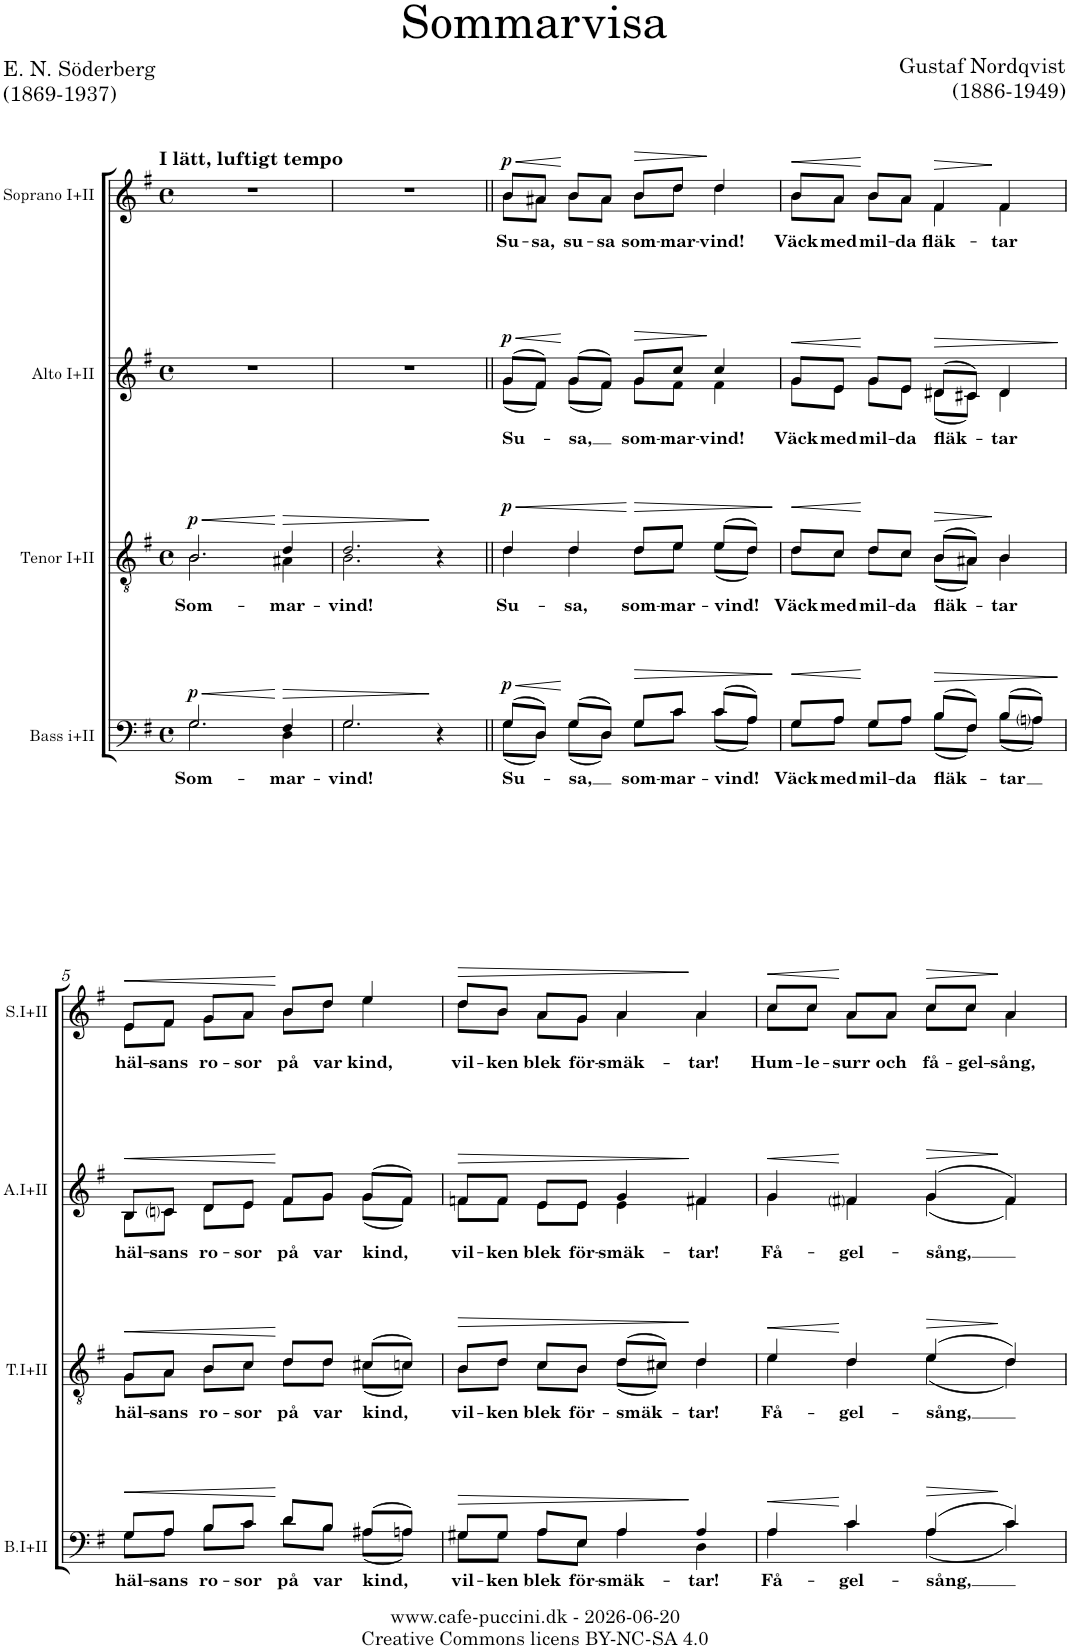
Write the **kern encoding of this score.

**kern	**text	**dynam	**kern	**text	**dynam	**kern	**text	**dynam	**kern	**text	**dynam
*part4	*part4	*part4	*part3	*part3	*part3	*part2	*part2	*part2	*part1	*part1	*part1
*staff4	*staff4	*staff4	*staff3	*staff3	*staff3	*staff2	*staff2	*staff2	*staff1	*staff1	*staff1
*I"Bass i+II	*	*	*I"Tenor I+II	*	*	*I"Alto I+II	*	*	*I"Soprano I+II	*	*
*I'B.I+II	*	*	*I'T.I+II	*	*	*I'A.I+II	*	*	*I'S.I+II	*	*
*clefF4	*	*	*clefGv2	*	*	*clefG2	*	*	*clefG2	*	*
*k[f#]	*	*	*k[f#]	*	*	*k[f#]	*	*	*k[f#]	*	*
*G:	*	*	*G:	*	*	*G:	*	*	*G:	*	*
*M4/4	*	*	*M4/4	*	*	*M4/4	*	*	*M4/4	*	*
*met(c)	*	*	*met(c)	*	*	*met(c)	*	*	*met(c)	*	*
=1	=1	=1	=1	=1	=1	=1	=1	=1	=1	=1	=1
!	!	!	!	!	!	!	!	!	!LO:TX:a:B:t=I lätt, luftigt tempo	!	!
!	!LO:LY:b	!LO:HP:b	!	!LO:LY:b	!LO:HP:b	!	!	!	!	!	!
*^	*	*	*^	*	*	*	*	*	*	*	*
!	!	!	!LO:DY:n=1:a	!	!	!	!LO:DY:n=1:a	!	!	!	!	!	!
2.G/	2.G\	Som-	< p	2.B/	2.B\	Som-	< p	1r	.	.	1r	.	.
!	!	!LO:LY:b	!LO:HP:n=1:b	!	!	!LO:LY:b	!LO:HP:n=1:b	!	!	!	!	!	!
4F#/	4D\	-mar-	[ >	4d/	4A#X\	-mar-	[ >	.	.	.	.	.	.
=2	=2	=2	=2	=2	=2	=2	=2	=2	=2	=2	=2	=2	=2
!	!	!LO:LY:b	!	!	!	!LO:LY:b	!	!	!	!	!	!	!
2.G/	2.G\	-vind!	.	2.d/	2.B\	-vind!	.	1r	.	.	1r	.	.
4r	4ryy	.	]	4r;<	4ryy	.	]	.	.	.	.	.	.
=3||	=3||	=3||	=3||	=3||	=3||	=3||	=3||	=3||	=3||	=3||	=3||	=3||	=3||
!	!	!LO:LY:b	!LO:HP:b	!	!	!LO:LY:b	!LO:HP:b	!	!LO:LY:b	!LO:HP:b	!	!LO:LY:b	!LO:HP:b
*	*	*	*	*	*	*	*	*^	*	*	*^	*	*
!	!	!	!LO:DY:n=1:a	!	!	!	!LO:DY:n=1:a	!	!	!	!LO:DY:n=1:a	!	!	!	!LO:DY:n=1:a
(>8G/L	(<8G\L	Su-	< p	4d/	4d\	Su-	< p	(>8g/L	(8g\L	Su-	< p	8b/L	8b\L	Su-	< p
!	!	!	!	!	!	!	!	!	!	!	!	!	!	!LO:LY:b	!
8D/J)	8D\J)	.	.	.	.	.	.	8f#/J)	8f#\J)	.	.	8a#X/J	8a#\J	-sa,	.
!	!	!LO:LY:b	!	!	!	!LO:LY:b	!	!	!	!LO:LY:b	!	!	!	!LO:LY:b	!
(>8G/L	(<8G\L	-sa,	[	4d/	4d\	-sa,	.	(>8g/L	(8g\L	-sa,	[	8b/L	8b\L	su-	[
!	!	!	!	!	!	!	!	!	!	!	!	!	!	!LO:LY:b	!
8D/J)	8D\J)	.	.	.	.	.	.	8f#/J)	8f#\J)	.	.	8a#/J	8a#\J	-sa	.
!	!	!LO:LY:b	!LO:HP:b	!	!	!LO:LY:b	!LO:HP:n=1:b	!	!	!LO:LY:b	!LO:HP:b	!	!	!LO:LY:b	!LO:HP:b
8G/L	8G\L	som-	>	8d/L	8d\L	som-	[ >	8g/L	8g\L	som-	>	8b\L	8b/L	som-	>
!	!	!LO:LY:b	!	!	!	!LO:LY:b	!	!	!	!LO:LY:b	!	!	!	!LO:LY:b	!
8c/J	8c\J	-mar-	.	8e/J	8e\J	-mar-	.	8cc/J	8f#\J	-mar-	.	8dd\J	8dd/J	-mar-	.
!	!	!LO:LY:b	!	!	!	!LO:LY:b	!	!	!	!LO:LY:b	!	!	!	!LO:LY:b	!
(>8c/L	(<8c\L	-vind!	.	(>8e/L	(<8e\L	-vind!	.	4cc/	4f#\	-vind!	]	4dd/	4dd\	-vind!	]
8A/J)	8A\J)	.	.	8d/J)	8d\J)	.	.	.	.	.	.	.	.	.	.
*v	*v	*	*	*	*	*	*	*v	*v	*	*	*v	*v	*	*
*	*	*	*v	*v	*	*	*	*	*	*	*	*
.	.	]	.	.	]	.	.	.	.	.	.
=4	=4	=4	=4	=4	=4	=4	=4	=4	=4	=4	=4
!	!LO:LY:b	!LO:HP:b	!	!LO:LY:b	!LO:HP:b	!	!LO:LY:b	!LO:HP:b	!	!LO:LY:b	!LO:HP:b
*^	*	*	*^	*	*	*^	*	*	*^	*	*
8G/L	8G\L	Väck	<	8d/L	8d\L	Väck	<	8g/L	8g\L	Väck	<	8b/L	8b\L	Väck	<
!	!	!LO:LY:b	!	!	!	!LO:LY:b	!	!	!	!LO:LY:b	!	!	!	!LO:LY:b	!
8A/J	8A\J	med	.	8c/J	8c\J	med	.	8e/J	8e\J	med	.	8a/J	8a\J	med	.
!	!	!LO:LY:b	!	!	!	!LO:LY:b	!	!	!	!LO:LY:b	!	!	!	!LO:LY:b	!
8G/L	8G\L	mil-	[	8d/L	8d\L	mil-	[	8g/L	8g\L	mil-	[	8b/L	8b\L	mil-	[
!	!	!LO:LY:b	!	!	!	!LO:LY:b	!	!	!	!LO:LY:b	!	!	!	!LO:LY:b	!
8A/J	8A\J	-da	.	8c/J	8c\J	-da	.	8e/J	8e\J	-da	.	8a/J	8a\J	-da	.
!	!	!LO:LY:b	!LO:HP:b	!	!	!LO:LY:b	!LO:HP:b	!	!	!LO:LY:b	!LO:HP:b	!	!	!LO:LY:b	!LO:HP:b
(>8B/L	(<8B\L	fläk-	>	(>8B/L	(<8B\L	fläk-	>	(>8d#X/L	(<8d#\L	fläk-	>	4f#/	4f#\	fläk-	>
8F#/J)	8F#\J)	.	.	8A#X/J)	8A#\J)	.	.	8c#X/J)	8c#\J)	.	.	.	.	.	.
!	!	!LO:LY:b	!	!	!	!LO:LY:b	!	!	!	!LO:LY:b	!	!	!	!LO:LY:b	!
(>8B/L	(<8B\L	-tar	.	4B/	4B\	-tar	]	4d#/	4d#\	-tar	.	4f#/	4f#\	-tar	]
8Ani/J)	8A\J)	.	.	.	.	.	.	.	.	.	.	.	.	.	.
*v	*v	*	*	*	*	*	*	*v	*v	*	*	*v	*v	*	*
*	*	*	*v	*v	*	*	*	*	*	*	*	*
.	.	]	.	.	.	.	.	]	.	.	.
!!LO:LB:g=z
=5	=5	=5	=5	=5	=5	=5	=5	=5	=5	=5	=5
!	!LO:LY:b	!LO:HP:b	!	!LO:LY:b	!LO:HP:b	!	!LO:LY:b	!LO:HP:b	!	!LO:LY:b	!LO:HP:b
*^	*	*	*^	*	*	*^	*	*	*^	*	*
8G/L	8G\L	häl-	<	8G/L	8G\L	häl-	<	8B/L	8B\L	häl-	<	8e/L	8e\L	häl-	<
!	!	!LO:LY:b	!	!	!	!LO:LY:b	!	!	!	!LO:LY:b	!	!	!	!LO:LY:b	!
8A/J	8A\J	-sans	.	8A/J	8A\J	-sans	.	8cni/J	8c\J	-sans	.	8f#/J	8f#\J	-sans	.
!	!	!LO:LY:b	!	!	!	!LO:LY:b	!	!	!	!LO:LY:b	!	!	!	!LO:LY:b	!
8B/L	8B\L	ro-	.	8B/L	8B\L	ro-	.	8d/L	8d\L	ro-	.	8g/L	8g\L	ro-	.
!	!	!LO:LY:b	!	!	!	!LO:LY:b	!	!	!	!LO:LY:b	!	!	!	!LO:LY:b	!
8c/J	8c\J	-sor	.	8c/J	8c\J	-sor	.	8e/J	8e\J	-sor	.	8a/J	8a\J	-sor	.
!	!	!LO:LY:b	!	!	!	!LO:LY:b	!	!	!	!LO:LY:b	!	!	!	!LO:LY:b	!
8d/L	8d\L	på	[	8d/L	8d\L	på	[	8f#/L	8f#\L	på	[	8b\L	8b/L	på	[
!	!	!LO:LY:b	!	!	!	!LO:LY:b	!	!	!	!LO:LY:b	!	!	!	!LO:LY:b	!
8B/J	8B\J	var	.	8d/J	8d\J	var	.	8g/J	8g\J	var	.	8dd\J	8dd/J	var	.
!	!	!LO:LY:b	!	!	!	!LO:LY:b	!	!	!	!LO:LY:b	!	!	!	!LO:LY:b	!
(>8A#X/L	(<8A#\L	kind,	.	(>8c#X/L	(<8c#\L	kind,	.	(>8g/L	(<8g\L	kind,	.	4ee/	4ee\	kind,	.
8An/J)	8A\J)	.	.	8cn/J)	8c\J)	.	.	8f#/J)	8f#\J)	.	.	.	.	.	.
=6	=6	=6	=6	=6	=6	=6	=6	=6	=6	=6	=6	=6	=6	=6	=6
!	!	!LO:LY:b	!LO:HP:b	!	!	!LO:LY:b	!LO:HP:b	!	!	!LO:LY:b	!LO:HP:b	!	!	!LO:LY:b	!LO:HP:b
8G#X/L	8G#\L	vil-	>	8B/L	8B\L	vil-	>	8fn/L	8f\L	vil-	>	8dd\L	8dd/L	vil-	>
!	!	!LO:LY:b	!	!	!	!LO:LY:b	!	!	!	!LO:LY:b	!	!	!	!LO:LY:b	!
8G#/J	8G#\J	-ken	.	8d/J	8d\J	-ken	.	8f/J	8f\J	-ken	.	8b\J	8b/J	-ken	.
!	!	!LO:LY:b	!	!	!	!LO:LY:b	!	!	!	!LO:LY:b	!	!	!	!LO:LY:b	!
8A/L	8A\L	blek	.	8c/L	8c\L	blek	.	8e/L	8e\L	blek	.	8a/L	8a\L	blek	.
!	!	!LO:LY:b	!	!	!	!LO:LY:b	!	!	!	!LO:LY:b	!	!	!	!LO:LY:b	!
8E/J	8E\J	för-	.	8B/J	8B\J	för-	.	8e/J	8e\J	för-	.	8g/J	8g\J	för-	.
!	!	!LO:LY:b	!	!	!	!LO:LY:b	!	!	!	!LO:LY:b	!	!	!	!LO:LY:b	!
4A/	4A\	-smäk-	.	(>8d/L	(<8d\L	-smäk-	.	4g/	4e\	-smäk-	.	4a/	4a\	-smäk-	.
.	.	.	.	8c#X/J)	8c#\J)	.	.	.	.	.	.	.	.	.	.
!	!	!LO:LY:b	!	!	!	!LO:LY:b	!	!	!	!LO:LY:b	!	!	!	!LO:LY:b	!
4A/	4D\	-tar!	]	4d/	4d\	-tar!	]	4f#X/	4f#\	-tar!	]	4a/	4a\	-tar!	]
=7	=7	=7	=7	=7	=7	=7	=7	=7	=7	=7	=7	=7	=7	=7	=7
!	!	!LO:LY:b	!LO:HP:b	!	!	!LO:LY:b	!LO:HP:b	!	!	!LO:LY:b	!LO:HP:b	!	!	!LO:LY:b	!LO:HP:b
4A/	4A\	Få-	<	4e/	4e\	Få-	<	4g/	4g\	Få-	<	8cc\L	8cc/L	Hum-	<
!	!	!	!	!	!	!	!	!	!	!	!	!	!	!LO:LY:b	!
.	.	.	.	.	.	.	.	.	.	.	.	8cc\J	8cc/J	-le-	.
!	!	!LO:LY:b	!	!	!	!LO:LY:b	!	!	!	!LO:LY:b	!	!	!	!LO:LY:b	!
4c/	4c\	-gel-	[	4d/	4d\	-gel-	[	4f#i/	4f#i\	-gel-	[	8a/L	8a\L	-surr	[
!	!	!	!	!	!	!	!	!	!	!	!	!	!	!LO:LY:b	!
.	.	.	.	.	.	.	.	.	.	.	.	8a/J	8a\J	och	.
!	!	!LO:LY:b	!LO:HP:b	!	!	!LO:LY:b	!LO:HP:b	!	!	!LO:LY:b	!LO:HP:b	!	!	!LO:LY:b	!LO:HP:b
(>4A/	(<4A\	-sång,	>	(>4e/	(<4e\	-sång,	>	(>4g/	(<4g\	-sång,	>	8cc\L	8cc/L	få-	>
!	!	!	!	!	!	!	!	!	!	!	!	!	!	!LO:LY:b	!
.	.	.	.	.	.	.	.	.	.	.	.	8cc\J	8cc/J	-gel-	.
!	!	!	!	!	!	!	!	!	!	!	!	!	!	!LO:LY:b	!
4c/)	4c\)	.	]	4d/)	4d\)	.	]	4f#/)	4f#\)	.	]	4a/	4a\	-sång,	]
*v	*v	*	*	*	*	*	*	*v	*v	*	*	*v	*v	*	*
*	*	*	*v	*v	*	*	*	*	*	*	*	*
=	=	=	=	=	=	=	=	=	=	=	=
*-	*-	*-	*-	*-	*-	*-	*-	*-	*-	*-	*-
